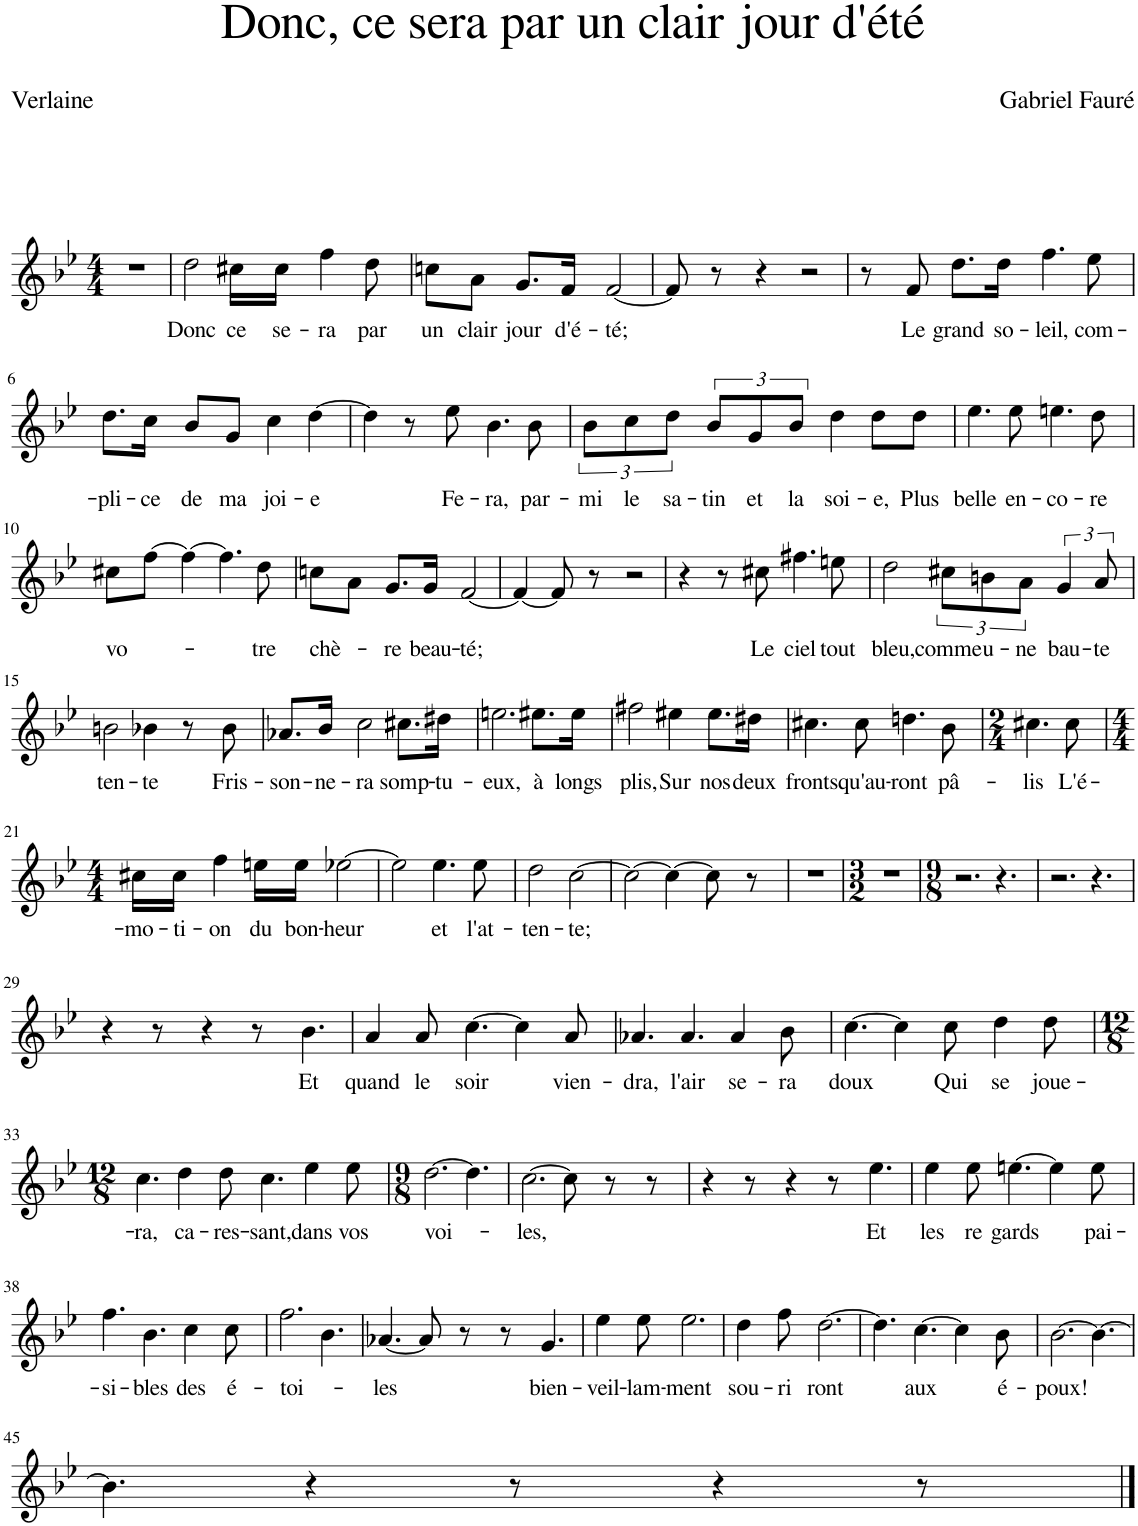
**kern	**text
*part1	*part1
*staff1	*staff1
*I"Piano	*
*I'Pno	*
*clefG2	*
*k[b-e-]	*
*M4/4	*
=1	=1
1r	.
=2	=2
!	!LO:LY:b
2dd\	Donc
!	!LO:LY:b
16cc#X\LL	ce
!	!LO:LY:b
16cc#\JJ	se-
!	!LO:LY:b
4ff\	-ra
!	!LO:LY:b
8dd\	par
=3	=3
!	!LO:LY:b
8ccn\L	un
!	!LO:LY:b
8a\J	clair
!	!LO:LY:b
8.g/L	jour
!	!LO:LY:b
16f/Jk	d'é-
!	!LO:LY:b
[2f/	-té;
=4	=4
8f/]	.
8r	.
4r	.
2r	.
=5	=5
8r	.
!	!LO:LY:b
8f/	Le
!	!LO:LY:b
8.dd\L	grand
!	!LO:LY:b
16dd\Jk	so-
!	!LO:LY:b
4.ff\	-leil,
!	!LO:LY:b
8ee-\	com-
!!LO:LB:g=z
=6	=6
!	!LO:LY:b
8.dd\L	-pli-
!	!LO:LY:b
16cc\Jk	-ce
!	!LO:LY:b
8b-/L	de
!	!LO:LY:b
8g/J	ma
!	!LO:LY:b
4cc\	joi-
!	!LO:LY:b
[4dd\	-e
=7	=7
4dd\]	.
8r	.
!	!LO:LY:b
8ee-\	Fe-
!	!LO:LY:b
4.b-\	-ra,
!	!LO:LY:b
8b-\	par-
=8	=8
!	!LO:LY:b
12b-\L	-mi
!	!LO:LY:b
12cc\	le
!	!LO:LY:b
12dd\J	sa-
!	!LO:LY:b
12b-/L	-tin
!	!LO:LY:b
12g/	et
!	!LO:LY:b
12b-/J	la
!	!LO:LY:b
4dd\	soi-
!	!LO:LY:b
8dd\L	-e,
!	!LO:LY:b
8dd\J	Plus
=9	=9
!	!LO:LY:b
4.ee-\	belle
!	!LO:LY:b
8ee-\	en-
!	!LO:LY:b
4.een\	-co-
!	!LO:LY:b
8dd\	-re
!!LO:LB:g=z
=10	=10
!	!LO:LY:b
8cc#X\L	vo-
[8ff\J	.
4ff\_	.
4.ff\]	.
!	!LO:LY:b
8dd\	-tre
=11	=11
!	!LO:LY:b
8ccn\L	chè-
8a\J	.
!	!LO:LY:b
8.g/L	-re
!	!LO:LY:b
16g/Jk	beau-
!	!LO:LY:b
[2f/	-té;
=12	=12
4f/_	.
8f/]	.
8r	.
2r	.
=13	=13
4r	.
8r	.
!	!LO:LY:b
8cc#X\	Le
!	!LO:LY:b
4.ff#X\	ciel
!	!LO:LY:b
8een\	tout
=14	=14
!	!LO:LY:b
2dd\	bleu,
!	!LO:LY:b
12cc#X\L	comme
!	!LO:LY:b
12bn\	u-
!	!LO:LY:b
12a\J	-ne
!	!LO:LY:b
6g/	bau-
!	!LO:LY:b
12a/	te
!!LO:LB:g=z
=15	=15
!	!LO:LY:b
2bn\	ten-
!	!LO:LY:b
4b-X\	-te
8r	.
!	!LO:LY:b
8b-\	Fris-
=16	=16
!	!LO:LY:b
8.a-X/L	-son-
!	!LO:LY:b
16b-/Jk	-ne-
!	!LO:LY:b
2cc\	-ra
!	!LO:LY:b
8.cc#X\L	somp-
!	!LO:LY:b
16dd#X\Jk	-tu-
=17	=17
!	!LO:LY:b
2.een\	-eux,
!	!LO:LY:b
8.ee#X\L	à
!	!LO:LY:b
16ee#\Jk	longs
=18	=18
!	!LO:LY:b
2ff#X\	plis,
!	!LO:LY:b
4ee#X\	Sur
!	!LO:LY:b
8.ee#\L	nos
!	!LO:LY:b
16dd#X\Jk	deux
=19	=19
!	!LO:LY:b
4.cc#X\	fronts
!	!LO:LY:b
8cc#\	qu'au-
!	!LO:LY:b
4.ddn\	-ront
!	!LO:LY:b
8b-\	pâ-
=20	=20
*M2/4	*
!	!LO:LY:b
4.cc#X\	-lis
!	!LO:LY:b
8cc#\	L'é-
!!LO:LB:g=z
=21	=21
*M4/4	*
!	!LO:LY:b
16cc#X\LL	-mo-
!	!LO:LY:b
16cc#\JJ	-ti-
!	!LO:LY:b
4ff\	-on
!	!LO:LY:b
16een\LL	du
!	!LO:LY:b
16ee\JJ	bon-
!	!LO:LY:b
[2ee-X\	-heur
=22	=22
2ee-\]	.
!	!LO:LY:b
4.ee-\	et
!	!LO:LY:b
8ee-\	l'at-
=23	=23
!	!LO:LY:b
2dd\	-ten-
!	!LO:LY:b
[2cc\	-te;
=24	=24
2cc\_	.
4cc\_	.
8cc\]	.
8r	.
=25	=25
1r	.
=26	=26
*M3/2	*
1.r	.
=27	=27
*M9/8	*
2.r	.
4.r	.
=28	=28
2.r	.
4.r	.
!!LO:LB:g=z
=29	=29
4r	.
8r	.
4r	.
8r	.
!	!LO:LY:b
4.b-\	Et
=30	=30
!	!LO:LY:b
4a/	quand
!	!LO:LY:b
8a/	le
!	!LO:LY:b
[4.cc\	soir
4cc\]	.
!	!LO:LY:b
8a/	vien-
=31	=31
!	!LO:LY:b
4.a-X/	-dra,
!	!LO:LY:b
4.a-/	l'air
!	!LO:LY:b
4a-/	se-
!	!LO:LY:b
8b-\	-ra
=32	=32
!	!LO:LY:b
[4.cc\	doux
4cc\]	.
!	!LO:LY:b
8cc\	Qui
!	!LO:LY:b
4dd\	se
!	!LO:LY:b
8dd\	joue-
!!LO:LB:g=z
=33	=33
*M12/8	*
!	!LO:LY:b
4.cc\	-ra,
!	!LO:LY:b
4dd\	ca-
!	!LO:LY:b
8dd\	-res-
!	!LO:LY:b
4.cc\	-sant,
!	!LO:LY:b
4ee-\	dans
!	!LO:LY:b
8ee-\	vos
=34	=34
*M9/8	*
!	!LO:LY:b
[2.dd\	voi-
4.dd\]	.
=35	=35
!	!LO:LY:b
[2.cc\	-les,
8cc\]	.
8r	.
8r	.
=36	=36
4r	.
8r	.
4r	.
8r	.
!	!LO:LY:b
4.ee-\	Et
=37	=37
!	!LO:LY:b
4ee-\	les
!	!LO:LY:b
8ee-\	re
!	!LO:LY:b
[4.een\	gards
4ee\]	.
!	!LO:LY:b
8ee\	pai-
!!LO:LB:g=z
=38	=38
!	!LO:LY:b
4.ff\	-si-
!	!LO:LY:b
4.b-\	-bles
!	!LO:LY:b
4cc\	des
!	!LO:LY:b
8cc\	é-
=39	=39
!	!LO:LY:b
2.ff\	-toi-
4.b-\	.
=40	=40
!	!LO:LY:b
[4.a-X/	-les
8a-/]	.
8r	.
8r	.
!	!LO:LY:b
4.g/	bien-
=41	=41
!	!LO:LY:b
4ee-\	-veil-
!	!LO:LY:b
8ee-\	-lam-
!	!LO:LY:b
2.ee-\	-ment
=42	=42
!	!LO:LY:b
4dd\	sou-
!	!LO:LY:b
8ff\	-ri
!	!LO:LY:b
[2.dd\	-ront
=43	=43
4.dd\]	.
!	!LO:LY:b
[4.cc\	aux
4cc\]	.
!	!LO:LY:b
8b-\	é-
=44	=44
!	!LO:LY:b
[2.b-\	-poux!
4.b-\_	.
!!LO:LB:g=z
=45	=45
4.b-\]	.
4r	.
8r	.
4r	.
8r	.
==	==
*-	*-
